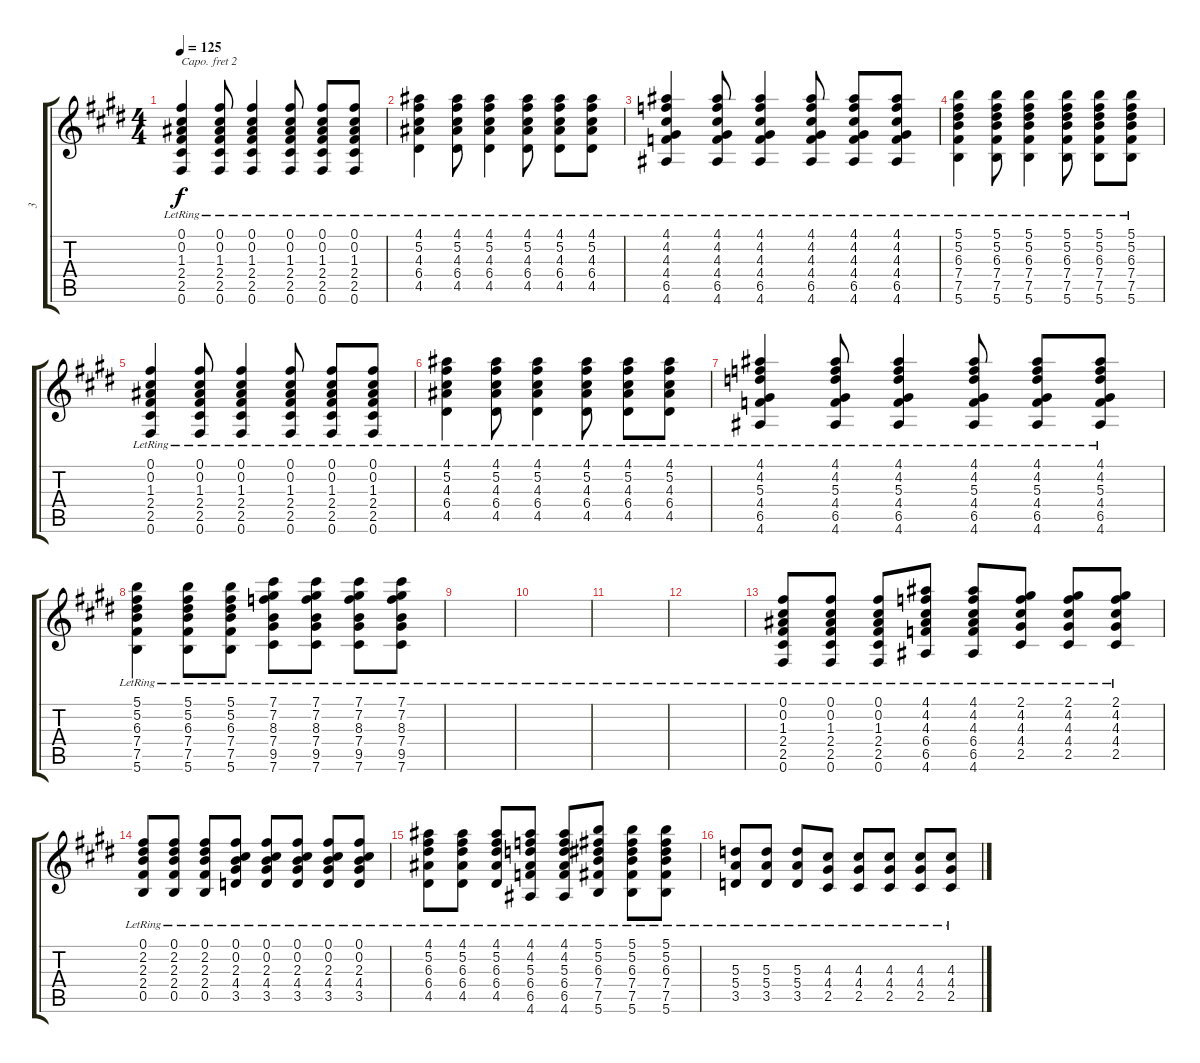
\track ("3" "3") {instrument acousticguitarsteel}
\staff {score tabs}
\capo 2
\tuning (E4 B3 G3 D3 A2 E2) {hide}
\ts (4 4)
\tempo 125
\clef g2
\ks e
(0.1{lr} 0.2{lr} 1.3{lr} 2.4{lr} 2.5{lr} 0.6{lr}).4{dy f} (0.1{lr} 0.2{lr} 1.3{lr} 2.4{lr} 2.5{lr} 0.6{lr}).8 (0.1{lr} 0.2{lr} 1.3{lr} 2.4{lr} 2.5{lr} 0.6{lr}).4 (0.1{lr} 0.2{lr} 1.3{lr} 2.4{lr} 2.5{lr} 0.6{lr}).8 (0.1{lr} 0.2{lr} 1.3{lr} 2.4{lr} 2.5{lr} 0.6{lr}).8 (0.1{lr} 0.2{lr} 1.3{lr} 2.4{lr} 2.5{lr} 0.6{lr}).8 |
(4.1{lr} 5.2{lr} 4.3{lr} 6.4{lr} 4.5{lr}).4 (4.1{lr} 5.2{lr} 4.3{lr} 6.4{lr} 4.5{lr}).8 (4.1{lr} 5.2{lr} 4.3{lr} 6.4{lr} 4.5{lr}).4 (4.1{lr} 5.2{lr} 4.3{lr} 6.4{lr} 4.5{lr}).8 (4.1{lr} 5.2{lr} 4.3{lr} 6.4{lr} 4.5{lr}).8 (4.1{lr} 5.2{lr} 4.3{lr} 6.4{lr} 4.5{lr}).8 |
(4.1{lr} 4.2{lr} 4.3{lr} 4.4{lr} 6.5{lr} 4.6{lr}).4 (4.1{lr} 4.2{lr} 4.3{lr} 4.4{lr} 6.5{lr} 4.6{lr}).8 (4.1{lr} 4.2{lr} 4.3{lr} 4.4{lr} 6.5{lr} 4.6{lr}).4 (4.1{lr} 4.2{lr} 4.3{lr} 4.4{lr} 6.5{lr} 4.6{lr}).8 (4.1{lr} 4.2{lr} 4.3{lr} 4.4{lr} 6.5{lr} 4.6{lr}).8 (4.1{lr} 4.2{lr} 4.3{lr} 4.4{lr} 6.5{lr} 4.6{lr}).8 |
(5.1{lr} 5.2{lr} 6.3{lr} 7.4{lr} 7.5{lr} 5.6{lr}).4 (5.1{lr} 5.2{lr} 6.3{lr} 7.4{lr} 7.5{lr} 5.6{lr}).8 (5.1{lr} 5.2{lr} 6.3{lr} 7.4{lr} 7.5{lr} 5.6{lr}).4 (5.1{lr} 5.2{lr} 6.3{lr} 7.4{lr} 7.5{lr} 5.6{lr}).8 (5.1{lr} 5.2{lr} 6.3{lr} 7.4{lr} 7.5{lr} 5.6{lr}).8 (5.1{lr} 5.2{lr} 6.3{lr} 7.4{lr} 7.5{lr} 5.6{lr}).8 |
(0.1{lr} 0.2{lr} 1.3{lr} 2.4{lr} 2.5{lr} 0.6{lr}).4 (0.1{lr} 0.2{lr} 1.3{lr} 2.4{lr} 2.5{lr} 0.6{lr}).8 (0.1{lr} 0.2{lr} 1.3{lr} 2.4{lr} 2.5{lr} 0.6{lr}).4 (0.1{lr} 0.2{lr} 1.3{lr} 2.4{lr} 2.5{lr} 0.6{lr}).8 (0.1{lr} 0.2{lr} 1.3{lr} 2.4{lr} 2.5{lr} 0.6{lr}).8 (0.1{lr} 0.2{lr} 1.3{lr} 2.4{lr} 2.5{lr} 0.6{lr}).8 |
(4.1{lr} 5.2{lr} 4.3{lr} 6.4{lr} 4.5{lr}).4 (4.1{lr} 5.2{lr} 4.3{lr} 6.4{lr} 4.5{lr}).8 (4.1{lr} 5.2{lr} 4.3{lr} 6.4{lr} 4.5{lr}).4 (4.1{lr} 5.2{lr} 4.3{lr} 6.4{lr} 4.5{lr}).8 (4.1{lr} 5.2{lr} 4.3{lr} 6.4{lr} 4.5{lr}).8 (4.1{lr} 5.2{lr} 4.3{lr} 6.4{lr} 4.5{lr}).8 |
(4.1{lr} 4.2{lr} 5.3{lr} 4.4{lr} 6.5{lr} 4.6{lr}).4 (4.1{lr} 4.2{lr} 5.3{lr} 4.4{lr} 6.5{lr} 4.6{lr}).8 (4.1{lr} 4.2{lr} 5.3{lr} 4.4{lr} 6.5{lr} 4.6{lr}).4 (4.1{lr} 4.2{lr} 5.3{lr} 4.4{lr} 6.5{lr} 4.6{lr}).8 (4.1{lr} 4.2{lr} 5.3{lr} 4.4{lr} 6.5{lr} 4.6{lr}).8 (4.1{lr} 4.2{lr} 5.3{lr} 4.4{lr} 6.5{lr} 4.6{lr}).8 |
(5.1{lr} 5.2{lr} 6.3{lr} 7.4{lr} 7.5{lr} 5.6{lr}).4 (5.1{lr} 5.2{lr} 6.3{lr} 7.4{lr} 7.5{lr} 5.6{lr}).8 (5.1{lr} 5.2{lr} 6.3{lr} 7.4{lr} 7.5{lr} 5.6{lr}).8 (7.1{lr} 7.2{lr} 8.3{lr} 7.4{lr} 9.5{lr} 7.6).8 (7.1{lr} 7.2{lr} 8.3{lr} 7.4{lr} 9.5{lr} 7.6).8 (7.1{lr} 7.2{lr} 8.3{lr} 7.4{lr} 9.5{lr} 7.6).8 (7.1{lr} 7.2{lr} 8.3{lr} 7.4{lr} 9.5{lr} 7.6).8 |
|
|
|
|
(0.1 0.2 1.3 2.4{lr} 2.5{lr} 0.6{lr}).8 (0.1 0.2 1.3 2.4{lr} 2.5{lr} 0.6{lr}).8 (0.1 0.2 1.3 2.4{lr} 2.5{lr} 0.6{lr}).8 (4.1 4.2 4.3 6.4{lr} 6.5{lr} 4.6{lr}).8 (4.1 4.2 4.3 6.4{lr} 6.5{lr} 4.6{lr}).8 (2.1 4.2 4.3{lr} 4.4{lr} 2.5{lr}).8 (2.1 4.2 4.3{lr} 4.4{lr} 2.5{lr}).8 (2.1 4.2 4.3{lr} 4.4{lr} 2.5{lr}).8 |
(0.1 2.2 2.3{lr} 2.4{lr} 0.5{lr}).8 (0.1 2.2 2.3{lr} 2.4{lr} 0.5{lr}).8 (0.1 2.2 2.3{lr} 2.4{lr} 0.5{lr}).8 (0.1 0.2 2.3{lr} 4.4{lr} 3.5{lr}).8 (0.1 0.2 2.3{lr} 4.4{lr} 3.5{lr}).8 (0.1 0.2 2.3{lr} 4.4{lr} 3.5{lr}).8 (0.1 0.2 2.3{lr} 4.4{lr} 3.5{lr}).8 (0.1 0.2 2.3{lr} 4.4{lr} 3.5{lr}).8 |
(4.1 5.2 6.3{lr} 6.4{lr} 4.5{lr}).8 (4.1 5.2 6.3{lr} 6.4{lr} 4.5{lr}).8 (4.1 5.2 6.3{lr} 6.4{lr} 4.5{lr}).8 (4.1 4.2 5.3 6.4{lr} 6.5{lr} 4.6{lr}).8 (4.1 4.2 5.3 6.4{lr} 6.5{lr} 4.6{lr}).8 (5.1 5.2 6.3 7.4{lr} 7.5{lr} 5.6{lr}).8 (5.1 5.2 6.3 7.4{lr} 7.5{lr} 5.6{lr}).8 (5.1 5.2 6.3 7.4{lr} 7.5{lr} 5.6{lr}).8 |
(5.3{lr} 5.4{lr} 3.5{lr}).8 (5.3{lr} 5.4{lr} 3.5{lr}).8 (5.3{lr} 5.4{lr} 3.5{lr}).8 (4.3{lr} 4.4{lr} 2.5{lr}).8 (4.3{lr} 4.4{lr} 2.5{lr}).8 (4.3{lr} 4.4{lr} 2.5{lr}).8 (4.3{lr} 4.4{lr} 2.5{lr}).8 (4.3{lr} 4.4{lr} 2.5{lr}).8
